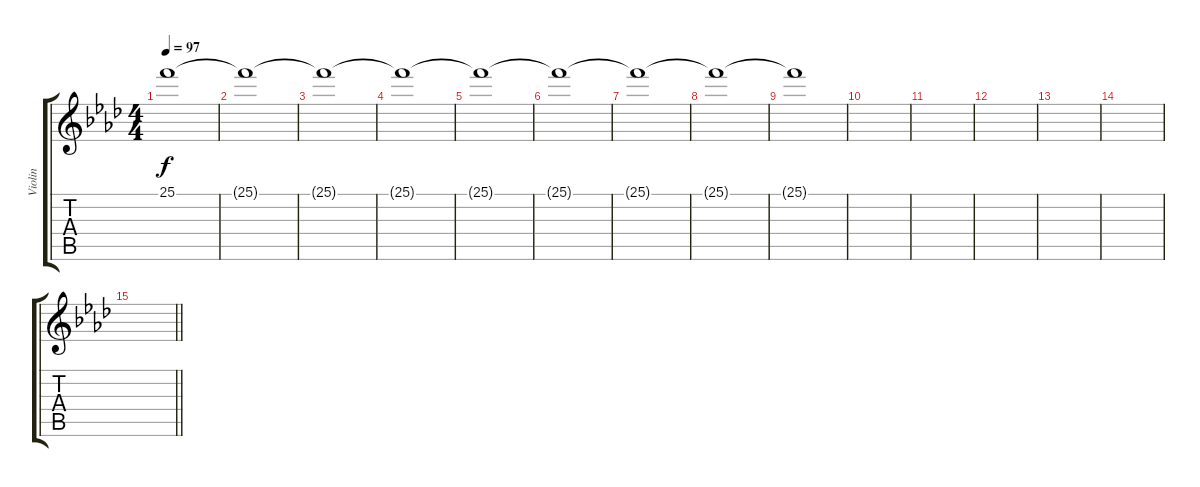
\track ("Violin" "Violin") {instrument violin}
\staff {score tabs}
\tuning (E4 B3 G3 D3 A2 E2) {hide}
\ts (4 4)
\tempo 97
\clef g2
\ks fminor
25.1{t}.1{dy f} |
25.1{t}.1 |
25.1{t}.1 |
25.1{t}.1 |
25.1{t}.1 |
25.1{t}.1 |
25.1{t}.1 |
25.1{t}.1 |
25.1{t}.1 |
|
|
|
|
|
\barLineRight lightlight
